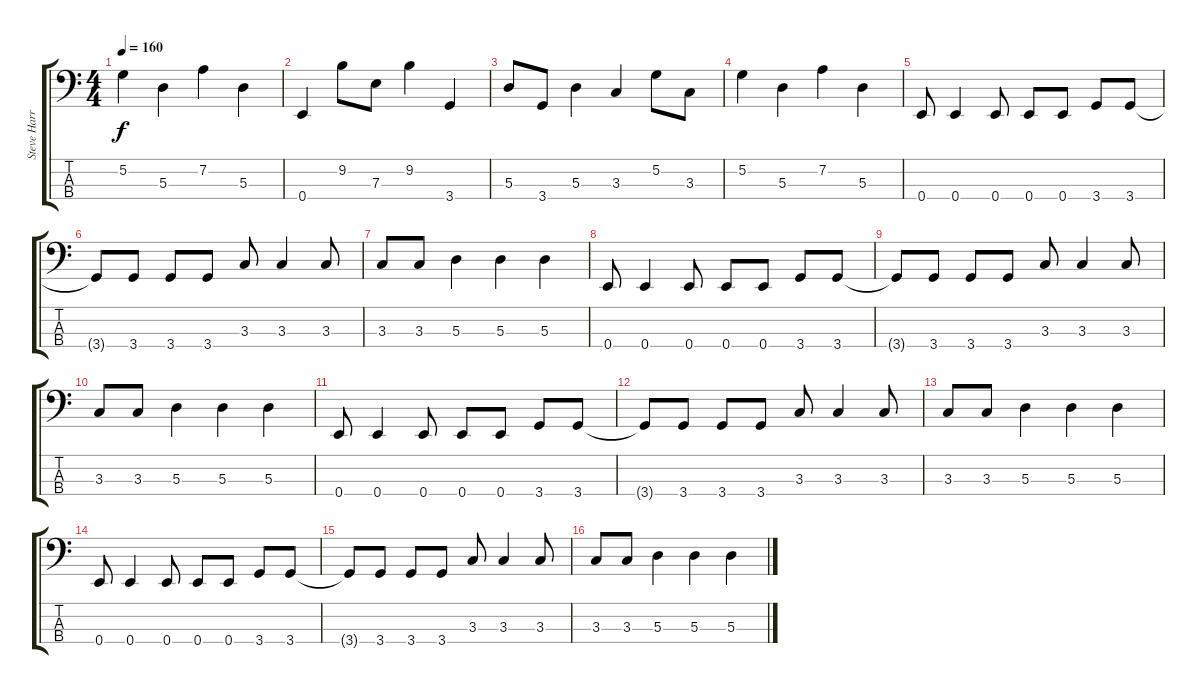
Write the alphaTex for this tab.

\track ("Steve Harris" "Steve Harr") {instrument electricbassfinger}
\staff {score tabs}
\tuning (G2 D2 A1 E1) {hide}
\ts (4 4)
\tempo 160
\clef f4
\ks c
5.2.4{dy f} 5.3.4 7.2.4 5.3.4 |
0.4.4 9.2.8 7.3.8 9.2.4 3.4.4 |
5.3.8 3.4.8 5.3.4 3.3.4 5.2.8 3.3.8 |
5.2.4 5.3.4 7.2.4 5.3.4 |
0.4.8 0.4.4 0.4.8 0.4.8 0.4.8 3.4.8 3.4.8 |
3.4{t}.8 3.4.8 3.4.8 3.4.8 3.3.8 3.3.4 3.3.8 |
3.3.8 3.3.8 5.3.4 5.3.4 5.3.4 |
0.4.8 0.4.4 0.4.8 0.4.8 0.4.8 3.4.8 3.4.8 |
3.4{t}.8 3.4.8 3.4.8 3.4.8 3.3.8 3.3.4 3.3.8 |
3.3.8 3.3.8 5.3.4 5.3.4 5.3.4 |
0.4.8 0.4.4 0.4.8 0.4.8 0.4.8 3.4.8 3.4.8 |
3.4{t}.8 3.4.8 3.4.8 3.4.8 3.3.8 3.3.4 3.3.8 |
3.3.8 3.3.8 5.3.4 5.3.4 5.3.4 |
0.4.8 0.4.4 0.4.8 0.4.8 0.4.8 3.4.8 3.4.8 |
3.4{t}.8 3.4.8 3.4.8 3.4.8 3.3.8 3.3.4 3.3.8 |
3.3.8 3.3.8 5.3.4 5.3.4 5.3.4
